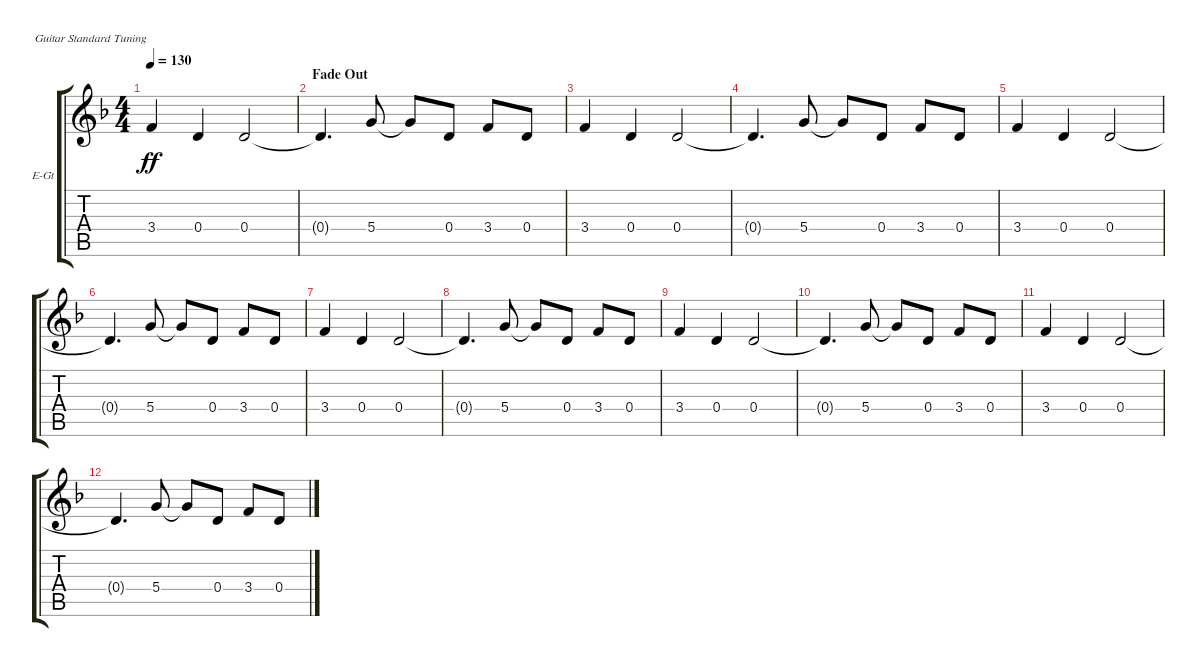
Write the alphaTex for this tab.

\defaultSystemsLayout 4
\bracketExtendMode groupsimilarinstruments
\firstSystemTrackNameOrientation horizontal
\otherSystemsTrackNameOrientation horizontal
\track ("Vocals" "E-Gt") {instrument electricguitarclean}
\staff {score tabs}
\tuning (E4 B3 G3 D3 A2 E2)
\ts (4 4)
\tempo 130
\clef g2
\ks dminor
3.4.4{dy ff} 0.4.4 0.4.2 |
\section ("" "Fade Out")
0.4{t}.4{d} 5.4.8 5.4{t}.8 0.4.8 3.4.8 0.4.8 |
3.4.4 0.4.4 0.4.2 |
0.4{t}.4{d} 5.4.8 5.4{t}.8 0.4.8 3.4.8 0.4.8 |
3.4.4 0.4.4 0.4.2 |
0.4{t}.4{d} 5.4.8 5.4{t}.8 0.4.8 3.4.8 0.4.8 |
3.4.4 0.4.4 0.4.2 |
0.4{t}.4{d} 5.4.8 5.4{t}.8 0.4.8 3.4.8 0.4.8 |
3.4.4 0.4.4 0.4.2 |
0.4{t}.4{d} 5.4.8 5.4{t}.8 0.4.8 3.4.8 0.4.8 |
3.4.4 0.4.4 0.4.2 |
0.4{t}.4{d} 5.4.8 5.4{t}.8 0.4.8 3.4.8 0.4.8
